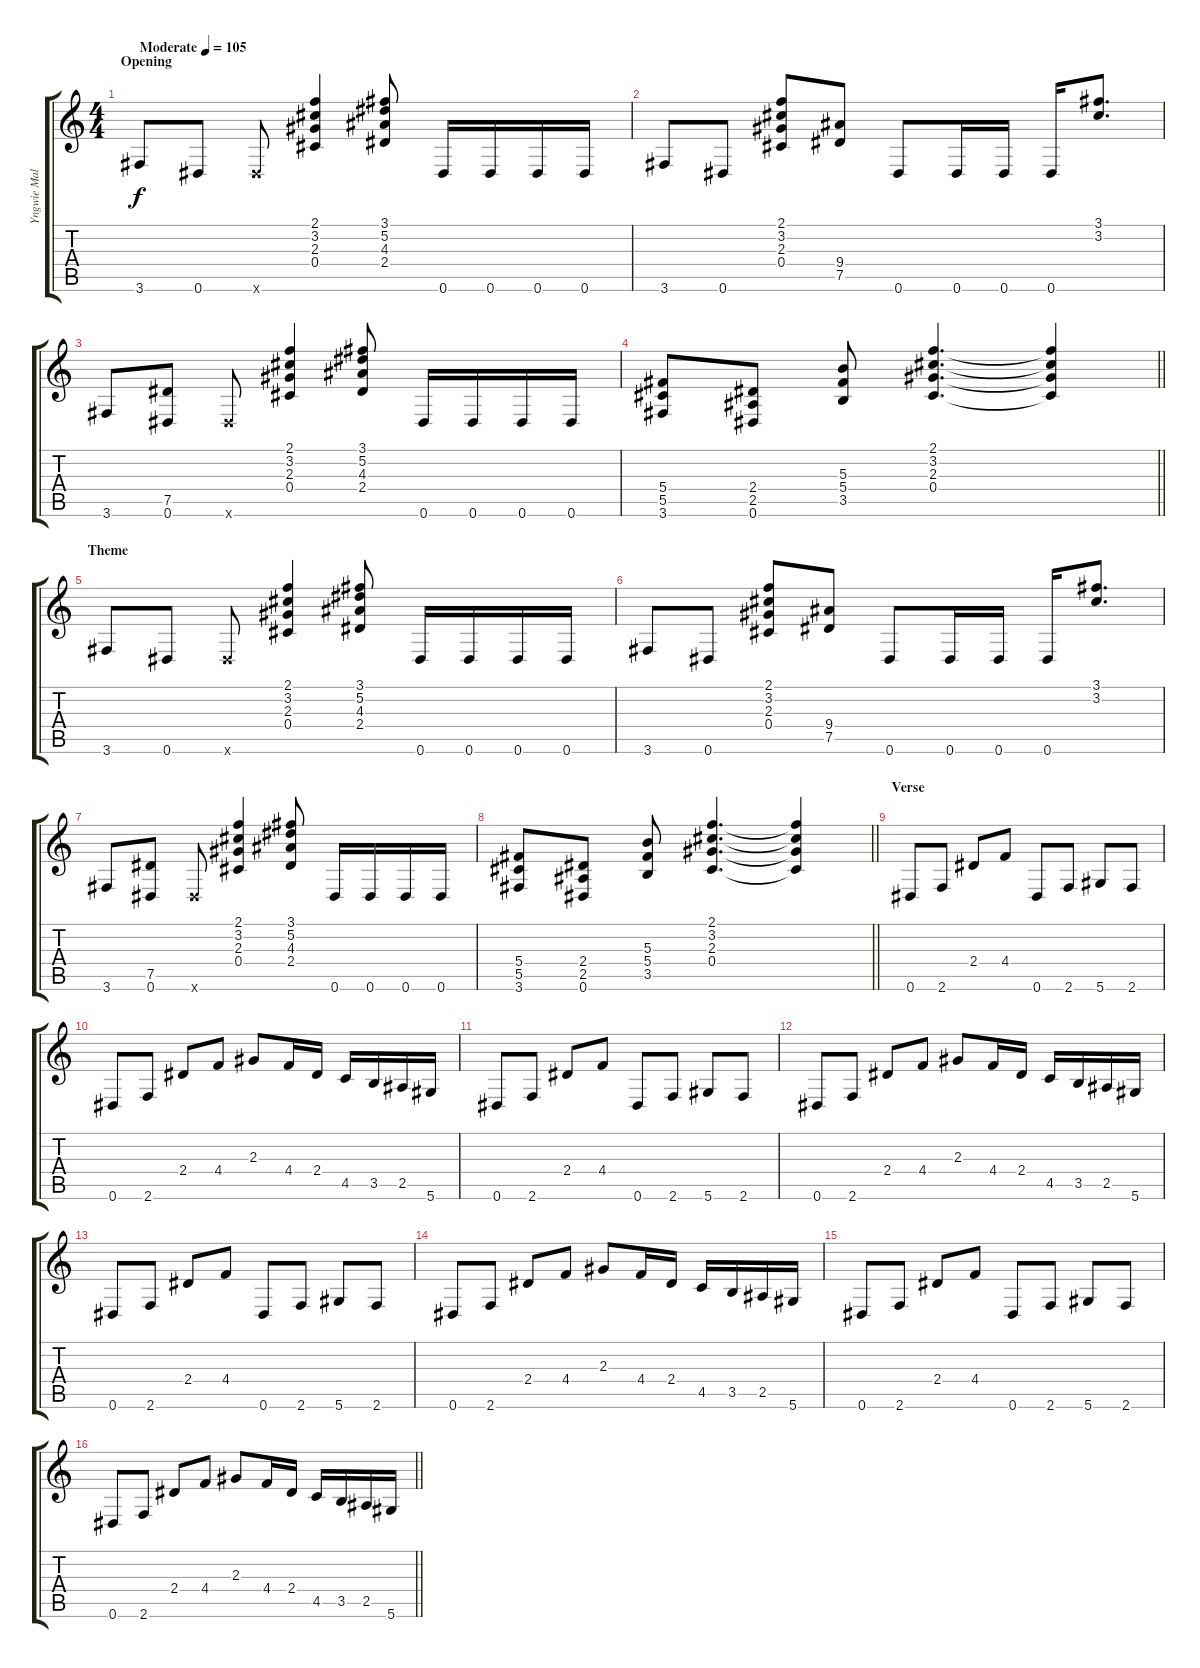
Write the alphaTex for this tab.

\track ("Yngwie Malmsteen" "Yngwie Mal") {instrument overdrivenguitar}
\staff {score tabs}
\tuning (Eb4 Bb3 Gb3 Db3 Ab2 Eb2) {hide}
\ts (4 4)
\section ("" "Opening")
\tempo (105 "Moderate")
\clef g2
\ks c
3.6.8{dy f instrument overdrivenguitar} 0.6.8 0.6{x}.8 (2.1 3.2 2.3 0.4).4 (3.1 5.2 4.3 2.4).8 0.6.16 0.6.16 0.6.16 0.6.16 |
3.6.8 0.6.8 (2.1 3.2 2.3 0.4).8 (9.4 7.5).8 0.6.8 0.6.16 0.6.16 0.6.16 (3.1 3.2).8{d} |
3.6.8 (7.5 0.6).8 0.6{x}.8 (2.1 3.2 2.3 0.4).4 (3.1 5.2 4.3 2.4).8 0.6.16 0.6.16 0.6.16 0.6.16 |
\barLineRight lightlight
(5.4 5.5 3.6).8 (2.4 2.5 0.6).8 (5.3 5.4 3.5).8 (2.1 3.2 2.3 0.4).4{d} (2.1{t} 3.2{t} 2.3{t} 0.4{t}).4 |
\section ("" "Theme")
3.6.8 0.6.8 0.6{x}.8 (2.1 3.2 2.3 0.4).4 (3.1 5.2 4.3 2.4).8 0.6.16 0.6.16 0.6.16 0.6.16 |
3.6.8 0.6.8 (2.1 3.2 2.3 0.4).8 (9.4 7.5).8 0.6.8 0.6.16 0.6.16 0.6.16 (3.1 3.2).8{d} |
3.6.8 (7.5 0.6).8 0.6{x}.8 (2.1 3.2 2.3 0.4).4 (3.1 5.2 4.3 2.4).8 0.6.16 0.6.16 0.6.16 0.6.16 |
\barLineRight lightlight
(5.4 5.5 3.6).8 (2.4 2.5 0.6).8 (5.3 5.4 3.5).8 (2.1 3.2 2.3 0.4).4{d} (2.1{t} 3.2{t} 2.3{t} 0.4{t}).4 |
\section ("" "Verse")
0.6.8 2.6.8 2.4.8 4.4.8 0.6.8 2.6.8 5.6.8 2.6.8 |
0.6.8 2.6.8 2.4.8 4.4.8 2.3.8 4.4.16 2.4.16 4.5.16 3.5.16 2.5.16 5.6.16 |
0.6.8 2.6.8 2.4.8 4.4.8 0.6.8 2.6.8 5.6.8 2.6.8 |
0.6.8 2.6.8 2.4.8 4.4.8 2.3.8 4.4.16 2.4.16 4.5.16 3.5.16 2.5.16 5.6.16 |
0.6.8 2.6.8 2.4.8 4.4.8 0.6.8 2.6.8 5.6.8 2.6.8 |
0.6.8 2.6.8 2.4.8 4.4.8 2.3.8 4.4.16 2.4.16 4.5.16 3.5.16 2.5.16 5.6.16 |
0.6.8 2.6.8 2.4.8 4.4.8 0.6.8 2.6.8 5.6.8 2.6.8 |
\barLineRight lightlight
0.6.8 2.6.8 2.4.8 4.4.8 2.3.8 4.4.16 2.4.16 4.5.16 3.5.16 2.5.16 5.6.16
